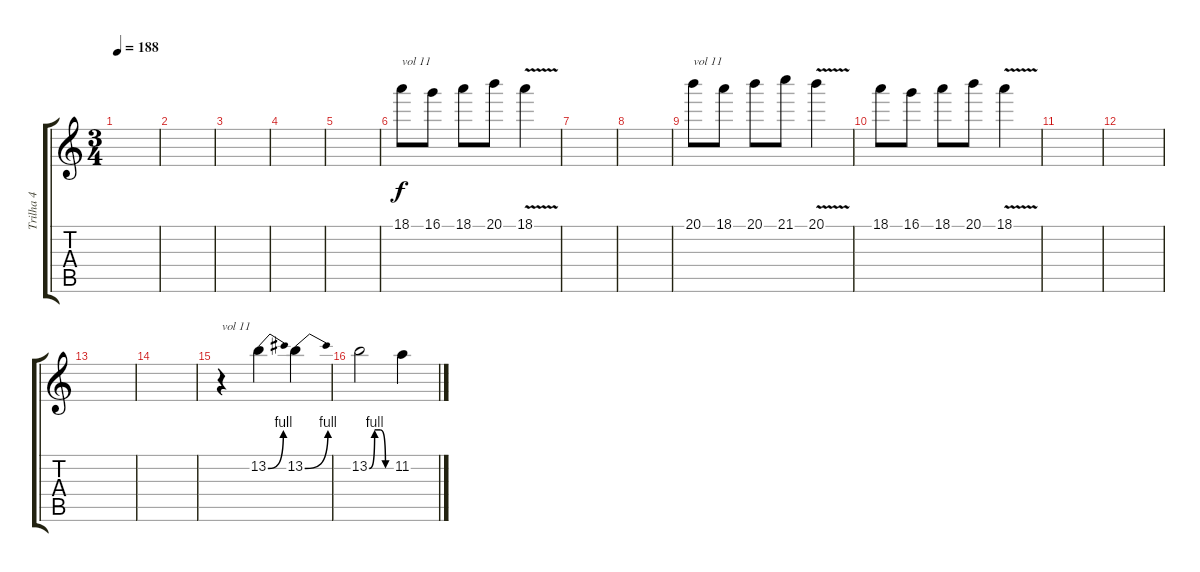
\track ("Trilha 4" "Trilha 4") {instrument overdrivenguitar}
\staff {score tabs}
\tuning (Eb4 Bb3 Gb3 Db3 Ab2 Eb2) {hide}
\ts (3 4)
\tempo 188
\clef g2
\ks c
|
|
|
|
|
18.1.8{txt "vol 11" volume 11} 16.1.8 18.1.8 20.1.8 18.1{v}.4 |
|
|
20.1.8{txt "vol 11"} 18.1.8 20.1.8 21.1.8 20.1{v}.4 |
18.1.8 16.1.8 18.1.8 20.1.8 18.1{v}.4 |
|
|
|
|
r.4{txt "vol 11" volume 11} 13.2{be (bend 0 0 60 4)}.4 13.2{be (bend 0 0 60 4)}.4 |
13.2{be (custom 0 0 15 4 30 4 45 0 60 0)}.2 11.2.4
